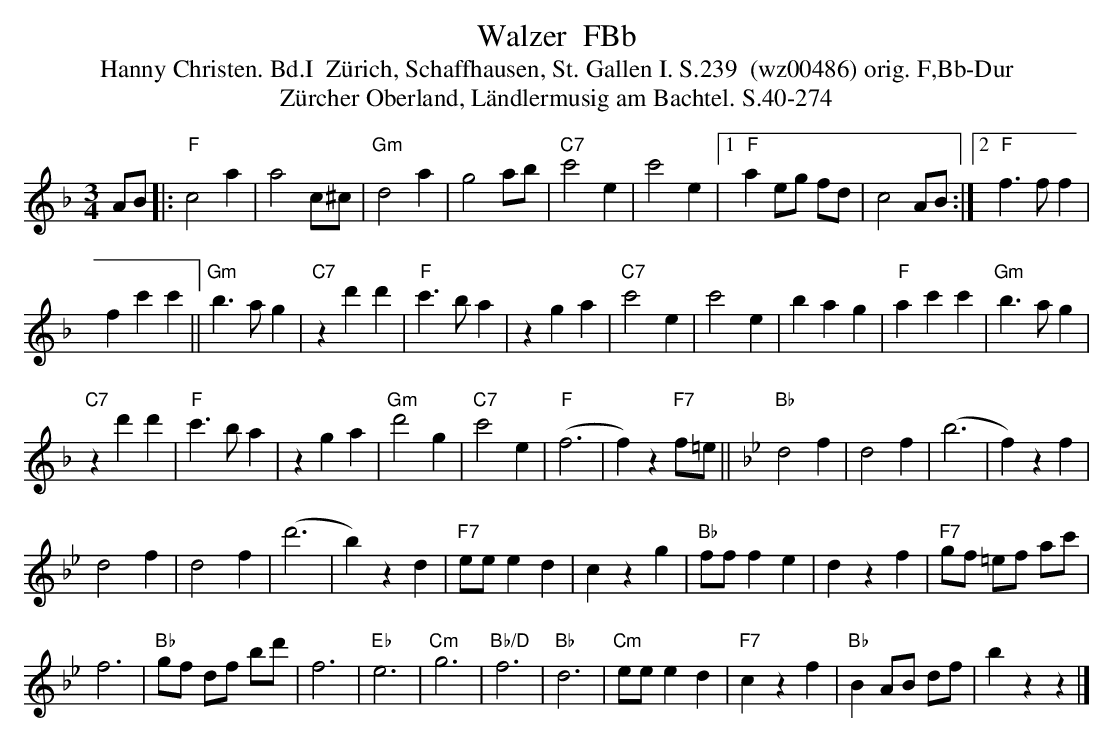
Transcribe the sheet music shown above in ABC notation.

X:1
T: Walzer  FBb
T:Hanny Christen. Bd.I  Z\"urich, Schaffhausen, St. Gallen I. S.239  (wz00486) orig. F,Bb-Dur
T: Z\"urcher Oberland, L\"andlermusig am Bachtel. S.40-274
M:3/4
L:1/4
K:F %%MIDI gchordon
A/B/ |:  "F"c2a | a2c/^c/ | "Gm"d2a | g2a/b/ | "C7"c'2e | c'2e |1 "F"ae/g/ f/d/ | c2A/B/ :|2 "F"f>ff |
fc'c' || "Gm"b>ag | "C7"zd'd' | "F"c'>ba | zga | "C7"c'2e | c'2e  | bag |  "F"ac'c' | "Gm"b>ag |
"C7"zd'd' | "F"c'>ba | zga | "Gm"d'2g | "C7"c'2e | "F"(f3 | f) z"F7"f/=e/ || [K:Bb] "Bb"d2f | d2f | (b3 | f)zf |
d2f | d2f | (d'3 | b)zd | "F7"e/e/ed | czg | "Bb"f/f/fe | dzf | "F7"g/f/ =e/f/ a/c'/ |
f3 | "Bb"g/f/ d/f/ b/d'/ | f3 | "Eb"e3 | "Cm"g3 | "Bb/D"f3 | "Bb"d3 | "Cm"e/e/ed | "F7"czf | "Bb"BA/B/ d/f/ | bzz |]
